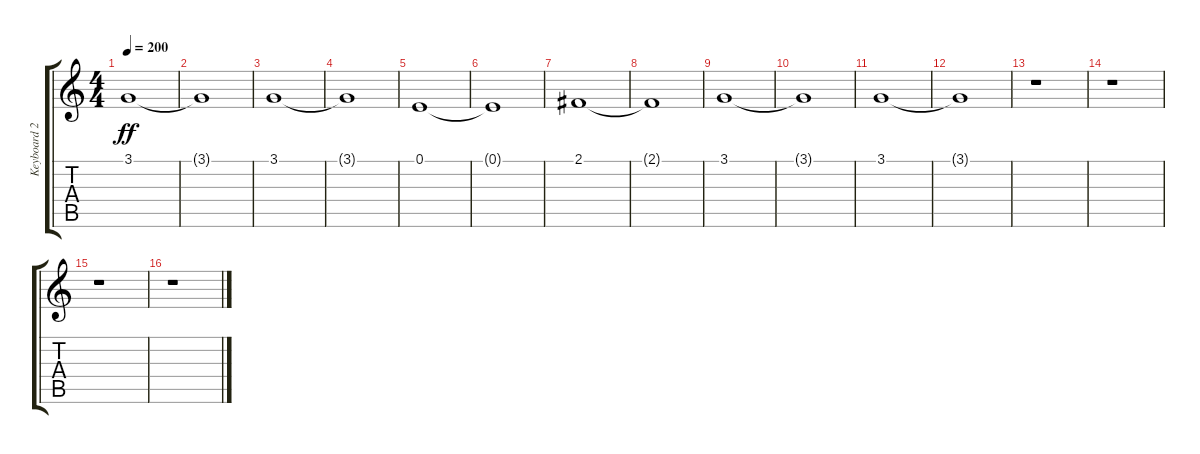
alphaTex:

\track ("Keyboard 2" "Keyboard 2") {instrument stringensemble1}
\staff {score tabs}
\tuning (E4 B3 G3 D3 A2 E2) {hide}
\ts (4 4)
\tempo 200
\clef g2
\ks c
3.1.1{dy ff} |
3.1{t}.1 |
3.1.1 |
3.1{t}.1 |
0.1.1 |
0.1{t}.1 |
2.1.1 |
2.1{t}.1 |
3.1.1 |
3.1{t}.1 |
3.1.1 |
3.1{t}.1 |
r.1 |
r.1 |
r.1 |
r.1
